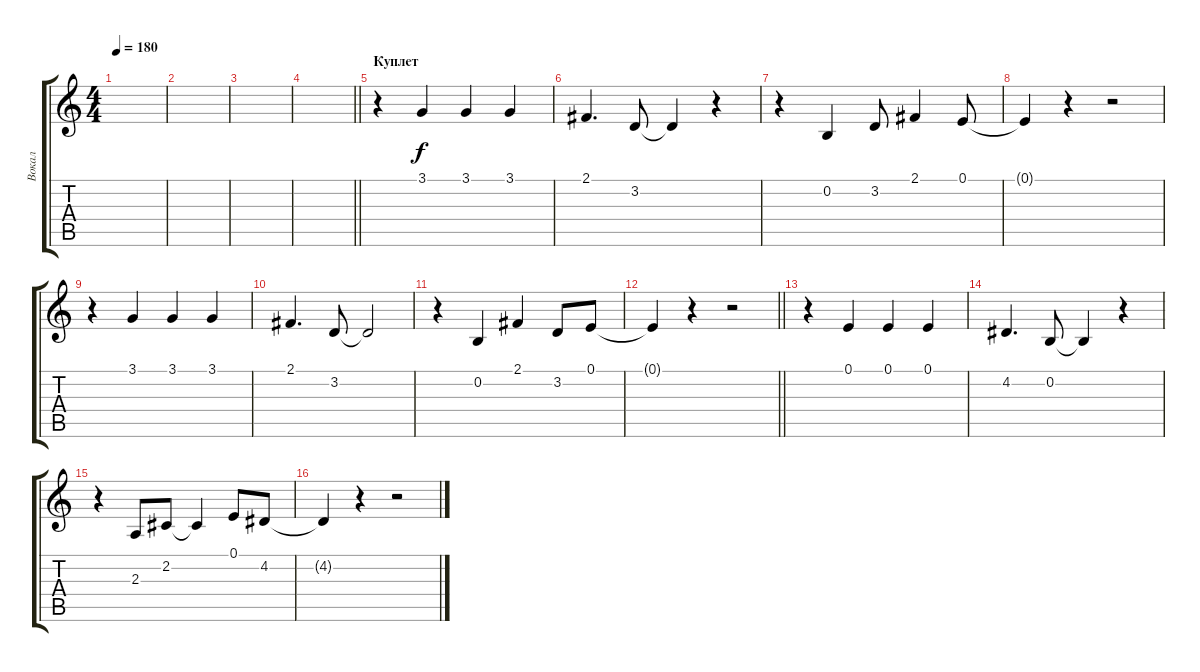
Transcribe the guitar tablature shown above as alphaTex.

\track ("Вокал" "Вокал") {instrument flute}
\staff {score tabs}
\tuning (E4 B3 G3 D3 A2 E2) {hide}
\ts (4 4)
\tempo 180
\clef g2
\ks c
|
|
|
\barLineRight lightlight
|
\section ("" "Куплет")
r.4 3.1.4 3.1.4 3.1.4 |
2.1.4{d} 3.2.8 3.2{t}.4 r.4 |
r.4 0.2.4 3.2.8 2.1.4 0.1.8 |
0.1{t}.4 r.4 r.2 |
r.4 3.1.4 3.1.4 3.1.4 |
2.1.4{d} 3.2.8 3.2{t}.2 |
r.4 0.2.4 2.1.4 3.2.8 0.1.8 |
\barLineRight lightlight
0.1{t}.4 r.4 r.2 |
\section ("" " ")
r.4 0.1.4 0.1.4 0.1.4 |
4.2.4{d} 0.2.8 0.2{t}.4 r.4 |
r.4 2.3.8 2.2.8 2.2{t}.4 0.1.8 4.2.8 |
4.2{t}.4 r.4 r.2
